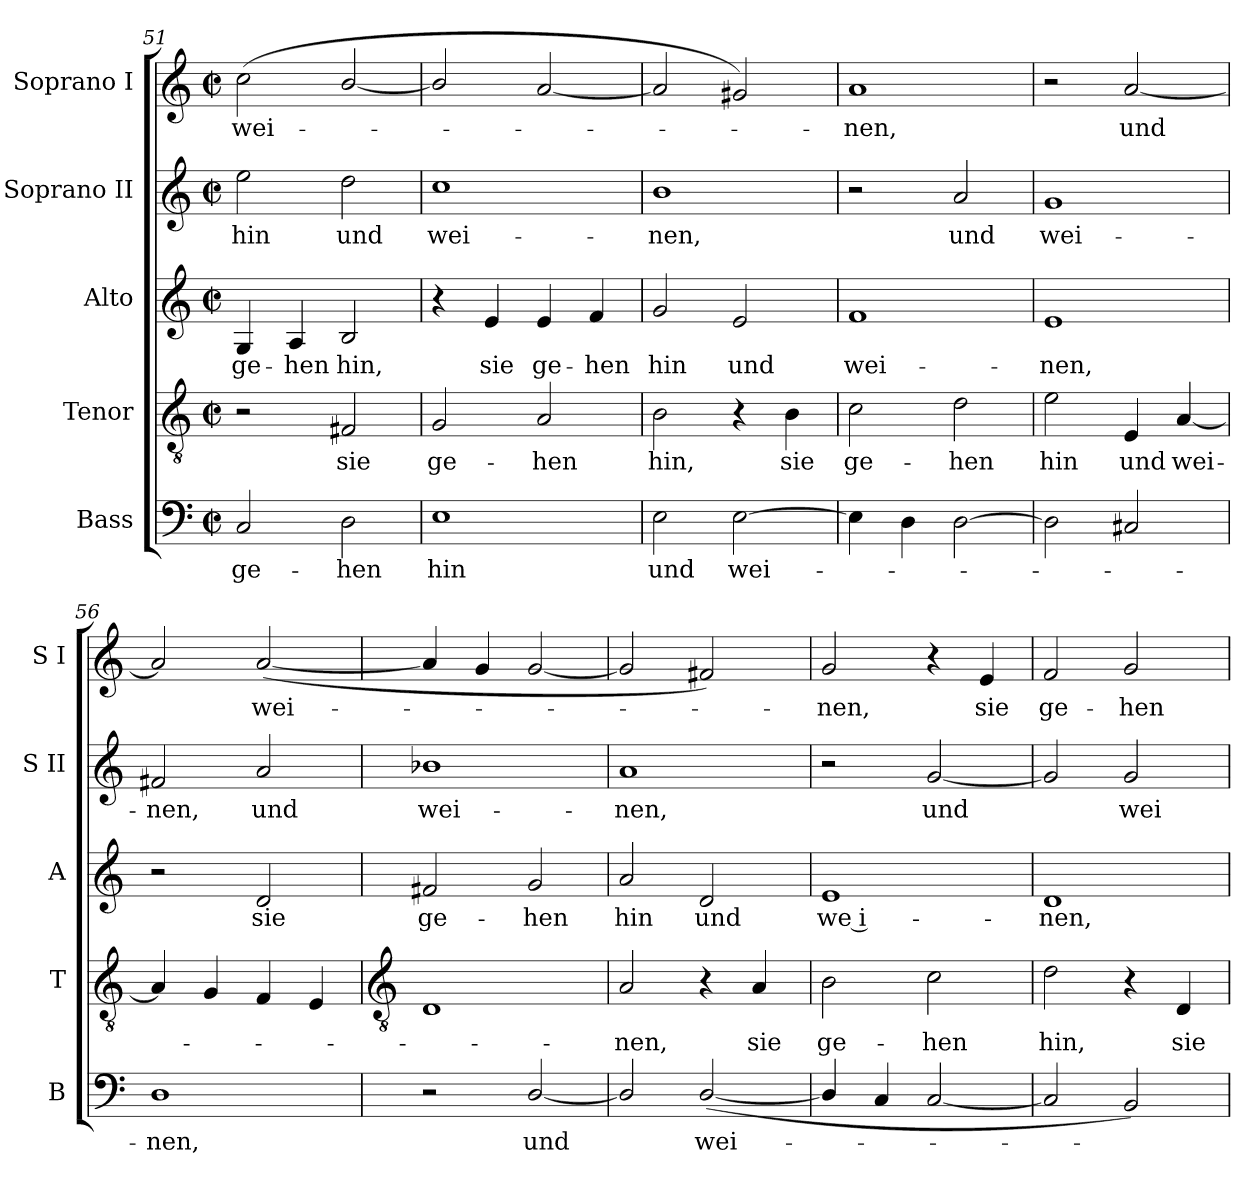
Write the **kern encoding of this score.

**kern	**text	**kern	**text	**kern	**text	**kern	**text	**kern	**text
*part5	*part5	*part4	*part4	*part3	*part3	*part2	*part2	*part1	*part1
*staff5	*staff5	*staff4	*staff4	*staff3	*staff3	*staff2	*staff2	*staff1	*staff1
*I"Bass	*	*I"Tenor	*	*I"Alto	*	*I"Soprano II	*	*I"Soprano I	*
*I'B	*	*I'T	*	*I'A	*	*I'S II	*	*I'S I	*
*clefF4	*	*clefGv2	*	*clefG2	*	*clefG2	*	*clefG2	*
*k[]	*	*k[]	*	*k[]	*	*k[]	*	*k[]	*
*C:	*	*C:	*	*C:	*	*C:	*	*C:	*
*M2/2	*	*M2/2	*	*M2/2	*	*M2/2	*	*M2/2	*
*met(c|)	*	*met(c|)	*	*met(c|)	*	*met(c|)	*	*met(c|)	*
=51	=51	=51	=51	=51	=51	=51	=51	=51	=51
!	!LO:LY:b	!	!	!	!LO:LY:b	!	!LO:LY:b	!	!LO:LY:b
2C	ge-	2r	.	4G	ge-	2ee	hin	(<2cc	wei-
!	!	!	!	!	!LO:LY:b	!	!	!	!
.	.	.	.	4A	-hen	.	.	.	.
!	!LO:LY:b	!	!LO:LY:b	!	!LO:LY:b	!	!LO:LY:b	!	!
2D	-hen	2F#X	sie	2B	hin,	2dd	und	[2b/	.
=52	=52	=52	=52	=52	=52	=52	=52	=52	=52
!	!LO:LY:b	!	!LO:LY:b	!	!	!	!LO:LY:b	!	!
1E	hin	2G	ge-	4r	.	1cc	wei-	2b/]	.
!	!	!	!	!	!LO:LY:b	!	!	!	!
.	.	.	.	4e	sie	.	.	.	.
!	!	!	!LO:LY:b	!	!LO:LY:b	!	!	!	!
.	.	2A	-hen	4e	ge-	.	.	[2a	.
!	!	!	!	!	!LO:LY:b	!	!	!	!
.	.	.	.	4f	-hen	.	.	.	.
=53	=53	=53	=53	=53	=53	=53	=53	=53	=53
!	!LO:LY:b	!	!LO:LY:b	!	!LO:LY:b	!	!LO:LY:b	!	!
2E	und	2B	hin,	2g	hin	1b	-nen,	2a]	.
!	!LO:LY:b	!	!	!	!LO:LY:b	!	!	!	!
[2E	wei-	4r	.	2e	und	.	.	2g#X)	.
!	!	!	!LO:LY:b	!	!	!	!	!	!
.	.	4B	sie	.	.	.	.	.	.
=54	=54	=54	=54	=54	=54	=54	=54	=54	=54
!	!	!	!LO:LY:b	!	!LO:LY:b	!	!	!	!LO:LY:b
4E]	.	2c	ge-	1f	wei-	2r	.	1a	nen,
4D	.	.	.	.	.	.	.	.	.
!	!	!	!LO:LY:b	!	!	!	!LO:LY:b	!	!
[2D	.	2d	-hen	.	.	2a	und	.	.
=55	=55	=55	=55	=55	=55	=55	=55	=55	=55
!	!	!	!LO:LY:b	!	!LO:LY:b	!	!LO:LY:b	!	!
2D]	.	2e	hin	1e	-nen,	1g	wei-	2r	.
!	!	!	!LO:LY:b	!	!	!	!	!	!LO:LY:b
2C#X)	.	4E	und	.	.	.	.	[2a	und
!	!	!	!LO:LY:b	!	!	!	!	!	!
.	.	(>[4A	wei-	.	.	.	.	.	.
=56	=56	=56	=56	=56	=56	=56	=56	=56	=56
!	!LO:LY:b	!	!	!	!	!	!LO:LY:b	!	!
1D	nen,	4A]	.	2r	.	2f#X	-nen,	2a]	.
.	.	4G	.	.	.	.	.	.	.
!	!	!	!	!	!LO:LY:b	!	!LO:LY:b	!	!LO:LY:b
.	.	4F	.	2d	sie	2a	und	(<[2a	wei-
.	.	4E	.	.	.	.	.	.	.
!!LO:LB:g=z
=57	=57	=57	=57	=57	=57	=57	=57	=57	=57
*	*	*clefGv2	*	*	*	*	*	*	*
!	!	!	!	!	!LO:LY:b	!	!LO:LY:b	!	!
2r	.	1D	.	2f#X	ge-	1b-X	wei-	4a]	.
.	.	.	.	.	.	.	.	4g	.
!	!LO:LY:b	!	!	!	!LO:LY:b	!	!	!	!
[2D/	und	.	.	2g	-hen	.	.	[2g	.
=58	=58	=58	=58	=58	=58	=58	=58	=58	=58
!	!	!	!LO:LY:b	!	!LO:LY:b	!	!LO:LY:b	!	!
2D/]	.	2A	nen,	2a	hin	1a	-nen,	2g]	.
!	!LO:LY:b	!	!	!	!LO:LY:b	!	!	!	!
(<[2D/	wei-	4r	.	2d	und	.	.	2f#X)	.
!	!	!	!LO:LY:b	!	!	!	!	!	!
.	.	4A	sie	.	.	.	.	.	.
=59	=59	=59	=59	=59	=59	=59	=59	=59	=59
!	!	!	!LO:LY:b	!	!LO:LY:b	!	!	!	!LO:LY:b
4D/]	.	2B	ge-	1e	we i-	2r	.	2g	nen,
4C	.	.	.	.	.	.	.	.	.
!	!	!	!LO:LY:b	!	!	!	!LO:LY:b	!	!
[2C	.	2c	-hen	.	.	[2g	und	4r	.
!	!	!	!	!	!	!	!	!	!LO:LY:b
.	.	.	.	.	.	.	.	4e	sie
=60	=60	=60	=60	=60	=60	=60	=60	=60	=60
!	!	!	!LO:LY:b	!	!LO:LY:b	!	!	!	!LO:LY:b
2C]	.	2d	hin,	1d	-nen,	2g]	.	2f	ge-
!	!	!	!	!	!	!	!LO:LY:b	!	!LO:LY:b
2BB)	.	4r	.	.	.	2g	wei-	2g	-hen
!	!	!	!LO:LY:b	!	!	!	!	!	!
.	.	4D	sie	.	.	.	.	.	.
=	=	=	=	=	=	=	=	=	=
*-	*-	*-	*-	*-	*-	*-	*-	*-	*-
